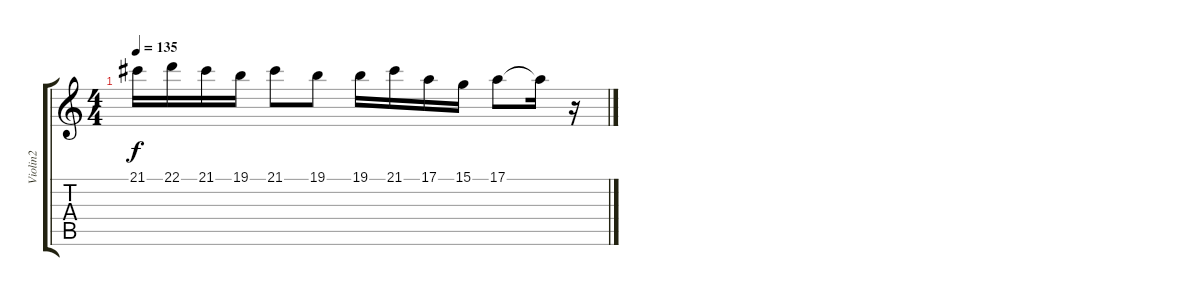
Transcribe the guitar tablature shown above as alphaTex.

\track ("Violin2" "Violin2") {instrument violin}
\staff {score tabs}
\tuning (E4 B3 G3 D3 A2 E2) {hide}
\ts (4 4)
\tempo 135
\clef g2
\ks c
21.1.16{dy f} 22.1.16 21.1.16 19.1.16 21.1.8 19.1.8 19.1.16 21.1.16 17.1.16 15.1.16 17.1.8 17.1{t}.16 r.16
